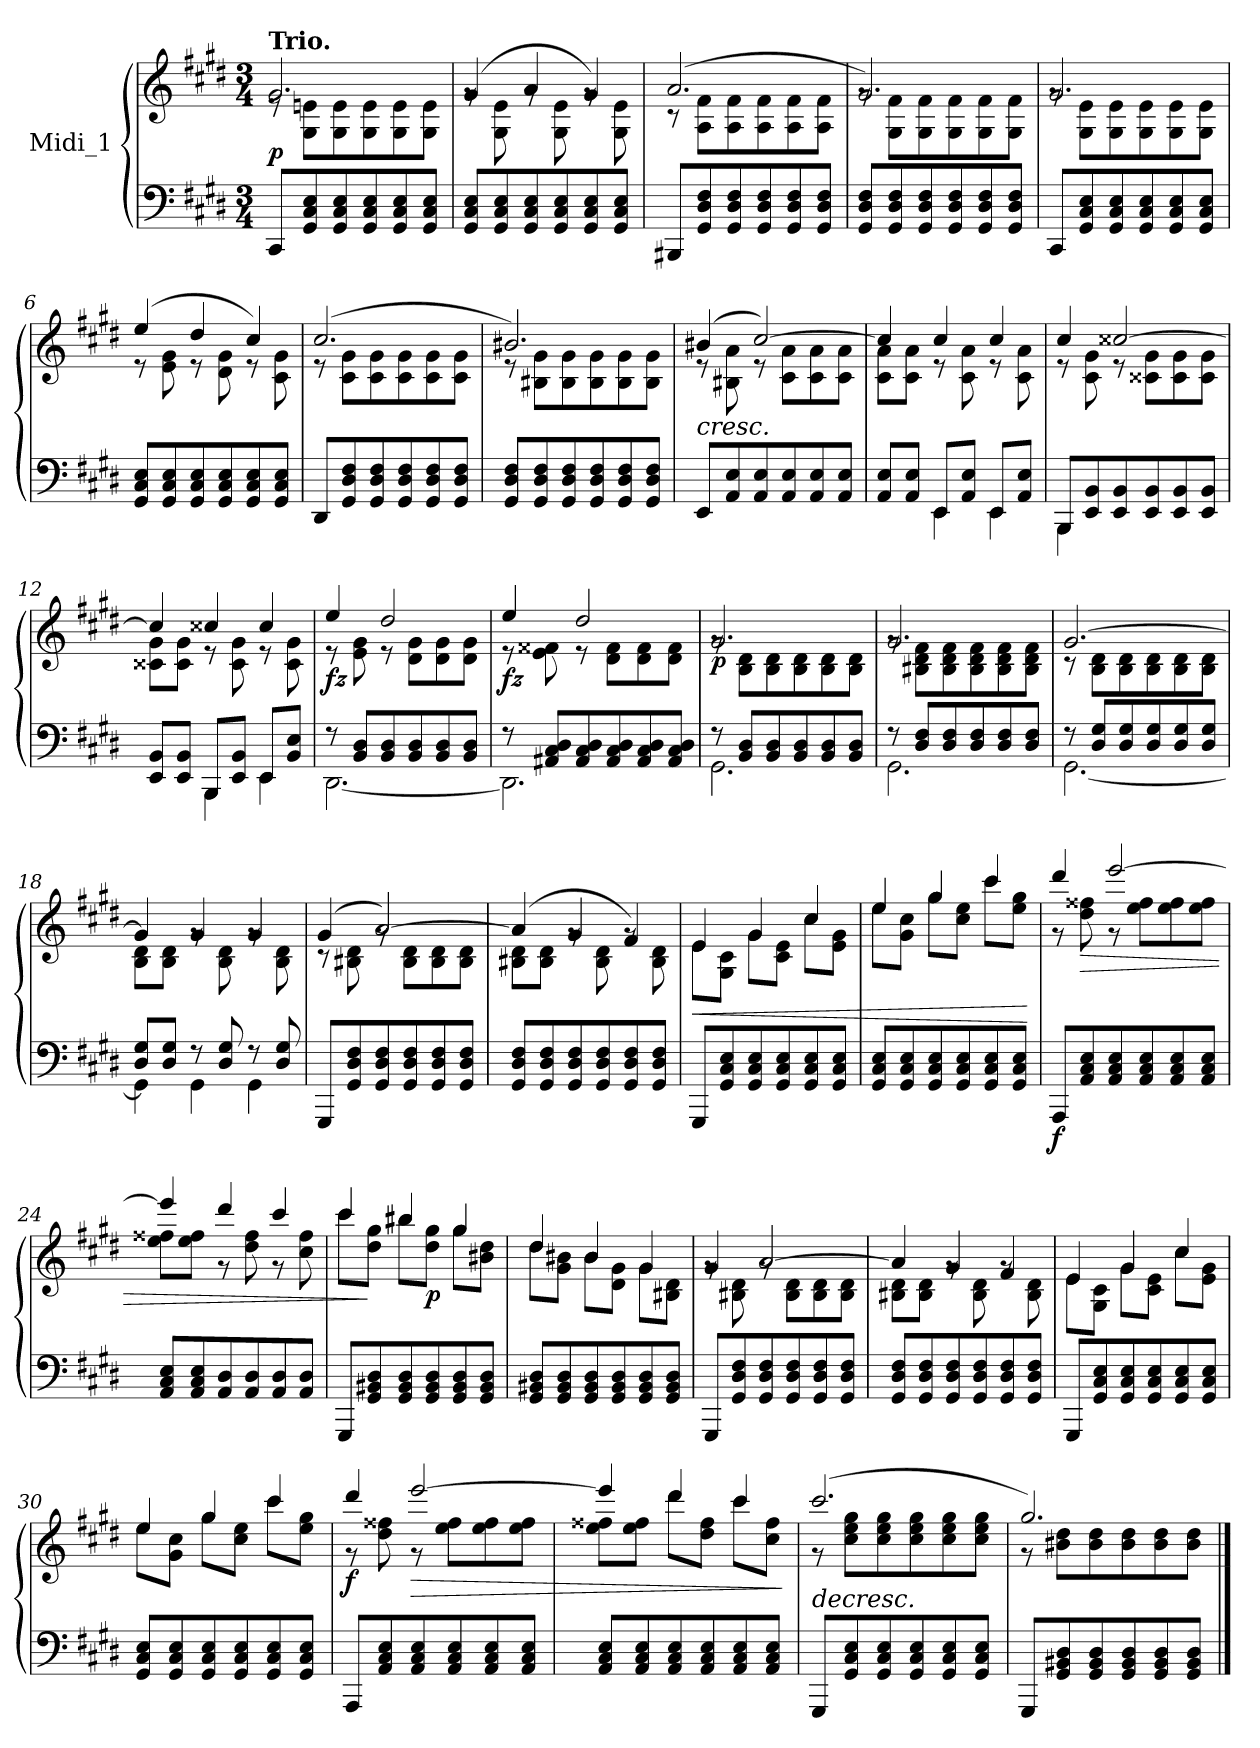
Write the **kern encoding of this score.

**kern	**kern	**dynam
*part1	*part1	*part1
*staff2	*staff1	*staff1/2
*I"Midi_1	*	*
*clefF4	*clefG2	*
*k[f#c#g#d#]	*k[f#c#g#d#]	*
*E:	*E:	*
*M3/4	*M3/4	*
=1	=1	=1
*	*^	*
!	!LO:TX:a:B:t=Trio.	!	!
!	!	!	!LO:DY:a=2
8CC#/L	2.g#/	8re	p
8GG#/ 8C#/ 8E/	.	8G#i\ 8eni\L	.
8GG#/ 8C#/ 8E/	.	8G#\ 8e\	.
8GG#/ 8C#/ 8E/	.	8G#\ 8e\	.
8GG#/ 8C#/ 8E/	.	8G#\ 8e\	.
8GG#/ 8C#/ 8E/J	.	8G#\ 8e\J	.
=2	=2	=2	=2
8GG#/ 8C#/ 8E/L	(>4g#/	8rg	.
8GG#/ 8C#/ 8E/	.	8G#\ 8e\	.
8GG#/ 8C#/ 8E/	4a/	8rg	.
8GG#/ 8C#/ 8E/	.	8G#\ 8e\	.
8GG#/ 8C#/ 8E/	4g#/)	8rg	.
8GG#/ 8C#/ 8E/J	.	8G#\ 8e\	.
=3	=3	=3	=3
8BBB#X/L	(>2.a/	8r	.
8GG#/ 8D#/ 8F#/	.	8A\ 8f#\L	.
8GG#/ 8D#/ 8F#/	.	8A\ 8f#\	.
8GG#/ 8D#/ 8F#/	.	8A\ 8f#\	.
8GG#/ 8D#/ 8F#/	.	8A\ 8f#\	.
8GG#/ 8D#/ 8F#/J	.	8A\ 8f#\J	.
=4	=4	=4	=4
8GG#/ 8D#/ 8F#/L	2.g#/)	8rg	.
8GG#/ 8D#/ 8F#/	.	8G#\ 8f#\L	.
8GG#/ 8D#/ 8F#/	.	8G#\ 8f#\	.
8GG#/ 8D#/ 8F#/	.	8G#\ 8f#\	.
8GG#/ 8D#/ 8F#/	.	8G#\ 8f#\	.
8GG#/ 8D#/ 8F#/J	.	8G#\ 8f#\J	.
=5	=5	=5	=5
8CC#/L	2.g#/	8rg	.
8GG#/ 8C#/ 8E/	.	8G#\ 8e\L	.
8GG#/ 8C#/ 8E/	.	8G#\ 8e\	.
8GG#/ 8C#/ 8E/	.	8G#\ 8e\	.
8GG#/ 8C#/ 8E/	.	8G#\ 8e\	.
8GG#/ 8C#/ 8E/J	.	8G#\ 8e\J	.
=6	=6	=6	=6
8GG#/ 8C#/ 8E/L	(>4ee/	8r	.
8GG#/ 8C#/ 8E/	.	8e\ 8g#\	.
8GG#/ 8C#/ 8E/	4dd#/	8r	.
8GG#/ 8C#/ 8E/	.	8d#\ 8g#\	.
8GG#/ 8C#/ 8E/	4cc#/)	8r	.
8GG#/ 8C#/ 8E/J	.	8c#\ 8g#\	.
!!LO:LB:g=z	!!
=7	=7	=7	=7
8DD#/L	(>2.cc#/	8r	.
8GG#/ 8D#/ 8F#/	.	8c#\ 8g#\L	.
8GG#/ 8D#/ 8F#/	.	8c#\ 8g#\	.
8GG#/ 8D#/ 8F#/	.	8c#\ 8g#\	.
8GG#/ 8D#/ 8F#/	.	8c#\ 8g#\	.
8GG#/ 8D#/ 8F#/J	.	8c#\ 8g#\J	.
=8	=8	=8	=8
8GG#/ 8D#/ 8F#/L	2.b#X/)	8r	.
8GG#/ 8D#/ 8F#/	.	8B#X\ 8g#\L	.
8GG#/ 8D#/ 8F#/	.	8B#\ 8g#\	.
8GG#/ 8D#/ 8F#/	.	8B#\ 8g#\	.
8GG#/ 8D#/ 8F#/	.	8B#\ 8g#\	.
8GG#/ 8D#/ 8F#/J	.	8B#\ 8g#\J	.
=9	=9	=9	=9
!LO:TX:a:i:t=cresc.	!	!	!
8EE/L	(>4b#X/	8r	.
8AA/ 8E/	.	8B#X\ 8a\	.
8AA/ 8E/	[2cc#/)	8r	.
8AA/ 8E/	.	8c#\ 8a\L	.
8AA/ 8E/	.	8c#\ 8a\	.
8AA/ 8E/J	.	8c#\ 8a\J	.
=10	=10	=10	=10
*^	*	*	*
8AA/ 8E/L	4ryy	4cc#/]	8c#\ 8a\L	.
8AA/ 8E/J	.	.	8c#\ 8a\J	.
8EE/L	4EE\	4cc#/	8r	.
8AA/ 8E/J	.	.	8c#\ 8a\	.
8EE/L	4EE\	4cc#/	8r	.
8AA/ 8E/J	.	.	8c#\ 8a\	.
=11	=11	=11	=11	=11
8BBB/L	4BBB\	4cc#/	8r	.
8EE/ 8BB/	.	.	8c#\ 8g#\	.
8EE/ 8BB/	2ryy	[2cc##X/	8r	.
8EE/ 8BB/	.	.	8c##X\ 8g#\L	.
8EE/ 8BB/	.	.	8c##\ 8g#\	.
8EE/ 8BB/J	.	.	8c##\ 8g#\J	.
!!LO:LB:g=z	!!
=12	=12	=12	=12	=12
8EE/ 8BB/L	4ryy	4cc##/]	8c##X\ 8g#\L	.
8EE/ 8BB/J	.	.	8c##\ 8g#\J	.
8BBB/L	4BBB\	4cc##X/	8r	.
8EE/ 8BB/J	.	.	8c##\ 8g#\	.
8EE/L	4EE\	4cc##/	8r	.
8BB/ 8E/J	.	.	8c##\ 8g#\	.
=13	=13	=13	=13	=13
!	!	!	!	!LO:DY:b
8r	[2.DD#\	4ee/	8r	fz
8BB/ 8D#/L	.	.	8e\ 8g#\	.
8BB/ 8D#/	.	2dd#/	8r	.
8BB/ 8D#/	.	.	8d#\ 8g#\L	.
8BB/ 8D#/	.	.	8d#\ 8g#\	.
8BB/ 8D#/J	.	.	8d#\ 8g#\J	.
=14	=14	=14	=14	=14
!	!	!	!	!LO:DY:b
8r	2.DD#\]	4ee/	8r	fz
8AA#X/ 8C#/ 8D#/L	.	.	8e\ 8f##X\	.
8AA#/ 8C#/ 8D#/	.	2dd#/	8r	.
8AA#/ 8C#/ 8D#/	.	.	8d#\ 8f##\L	.
8AA#/ 8C#/ 8D#/	.	.	8d#\ 8f##\	.
8AA#/ 8C#/ 8D#/J	.	.	8d#\ 8f##\J	.
=15	=15	=15	=15	=15
!	!	!	!	!LO:DY:b
8r	2.GG#\	2.g#/	8rg	p
8BB/ 8D#/L	.	.	8B\ 8d#\L	.
8BB/ 8D#/	.	.	8B\ 8d#\	.
8BB/ 8D#/	.	.	8B\ 8d#\	.
8BB/ 8D#/	.	.	8B\ 8d#\	.
8BB/ 8D#/J	.	.	8B\ 8d#\J	.
=16	=16	=16	=16	=16
8r	2.GG#\	2.g#/	8rg	.
8D#/ 8F#/L	.	.	8B#X\ 8d#\ 8f#\L	.
8D#/ 8F#/	.	.	8B#\ 8d#\ 8f#\	.
8D#/ 8F#/	.	.	8B#\ 8d#\ 8f#\	.
8D#/ 8F#/	.	.	8B#\ 8d#\ 8f#\	.
8D#/ 8F#/J	.	.	8B#\ 8d#\ 8f#\J	.
!!LO:LB:g=z	!!
=17	=17	=17	=17	=17
8r	[2.GG#\	[2.g#/	8r	.
8D#/ 8G#/L	.	.	8B\ 8d#\L	.
8D#/ 8G#/	.	.	8B\ 8d#\	.
8D#/ 8G#/	.	.	8B\ 8d#\	.
8D#/ 8G#/	.	.	8B\ 8d#\	.
8D#/ 8G#/J	.	.	8B\ 8d#\J	.
=18	=18	=18	=18	=18
8D#/ 8G#/L	4GG#\]	4g#/]	8B\ 8d#\L	.
8D#/ 8G#/J	.	.	8B\ 8d#\J	.
8r	4GG#\	4g#/	8rg	.
8D#/ 8G#/	.	.	8B\ 8d#\	.
8r	4GG#\	4g#/	8rg	.
8D#/ 8G#/	.	.	8B\ 8d#\	.
*v	*v	*	*	*
=19	=19	=19	=19
8GGG#/L	(>4g#/	8r	.
8GG#/ 8D#/ 8F#/	.	8B#X\ 8d#\	.
8GG#/ 8D#/ 8F#/	[2a/)	8rg	.
8GG#/ 8D#/ 8F#/	.	8B#\ 8d#\L	.
8GG#/ 8D#/ 8F#/	.	8B#\ 8d#\	.
8GG#/ 8D#/ 8F#/J	.	8B#\ 8d#\J	.
=20	=20	=20	=20
8GG#/ 8D#/ 8F#/L	(>4a/]	8B#X\ 8d#\L	.
8GG#/ 8D#/ 8F#/	.	8B#\ 8d#\J	.
8GG#/ 8D#/ 8F#/	4g#/	8rg	.
8GG#/ 8D#/ 8F#/	.	8B#\ 8d#\	.
8GG#/ 8D#/ 8F#/	4f#/)	8rg	.
8GG#/ 8D#/ 8F#/J	.	8B#\ 8d#\	.
=21	=21	=21	=21
!	!	!	!LO:HP:b
8GGG#/L	4e/	8e\L	<
8GG#/ 8C#/ 8E/	.	8G#\ 8c#\J	.
8GG#/ 8C#/ 8E/	4g#/	8g#\L	.
8GG#/ 8C#/ 8E/	.	8c#\ 8e\J	.
8GG#/ 8C#/ 8E/	4cc#/	8cc#\L	.
8GG#/ 8C#/ 8E/J	.	8e\ 8g#\J	.
=22	=22	=22	=22
8GG#/ 8C#/ 8E/L	4ee/	8ee\L	.
8GG#/ 8C#/ 8E/	.	8g#\ 8cc#\J	.
8GG#/ 8C#/ 8E/	4gg#/	8gg#\L	.
8GG#/ 8C#/ 8E/	.	8cc#\ 8ee\J	.
8GG#/ 8C#/ 8E/	4ccc#/	8ccc#\L	.
8GG#/ 8C#/ 8E/J	.	8ee\ 8gg#\J	.
*	*v	*v	*
.	.	[
!!LO:LB:g=z
=23	=23	=23
*	*^	*
!	!	!	!LO:DY:b=2
8AAA/L	4ddd#/	8r	f
!	!	!	!LO:HP:b
8AA/ 8C#/ 8E/	.	8dd#\ 8ff##X\	>
8AA/ 8C#/ 8E/	[2eee/	8r	.
8AA/ 8C#/ 8E/	.	8ee\ 8ff##\L	.
8AA/ 8C#/ 8E/	.	8ee\ 8ff##\	.
8AA/ 8C#/ 8E/J	.	8ee\ 8ff##\J	.
=24	=24	=24	=24
8AA/ 8C#/ 8E/L	4eee/]	8ee\ 8ff##X\L	.
8AA/ 8C#/ 8E/	.	8ee\ 8ff##\J	.
8AA/ 8D#/	4ddd#/	8r	.
8AA/ 8D#/	.	8dd#\ 8ff##\	.
8AA/ 8D#/	4ccc#/	8r	.
8AA/ 8D#/J	.	8cc#\ 8ff##\	.
=25	=25	=25	=25
8GGG#/L	4ccc#/	8ccc#\L	.
8GG#/ 8BB#X/ 8D#/	.	8dd#\ 8gg#\J	]
8GG#/ 8BB#/ 8D#/	4bb#X/	8bb#\L	.
!	!	!	!LO:DY:b
8GG#/ 8BB#/ 8D#/	.	8dd#\ 8gg#\J	p
8GG#/ 8BB#/ 8D#/	4gg#/	8gg#\L	.
8GG#/ 8BB#/ 8D#/J	.	8b#X\ 8dd#\J	.
=26	=26	=26	=26
8GG#/ 8BB#X/ 8D#/L	4dd#/	8dd#\L	.
8GG#/ 8BB#/ 8D#/	.	8g#\ 8b#X\J	.
8GG#/ 8BB#/ 8D#/	4b#/	8b#\L	.
8GG#/ 8BB#/ 8D#/	.	8d#\ 8g#\J	.
8GG#/ 8BB#/ 8D#/	4g#/	8g#\L	.
8GG#/ 8BB#/ 8D#/J	.	8B#X\ 8d#\J	.
=27	=27	=27	=27
8GGG#/L	4g#/	8rg	.
8GG#/ 8D#/ 8F#/	.	8B#X\ 8d#\	.
8GG#/ 8D#/ 8F#/	[2a/	8rg	.
8GG#/ 8D#/ 8F#/	.	8B#\ 8d#\L	.
8GG#/ 8D#/ 8F#/	.	8B#\ 8d#\	.
8GG#/ 8D#/ 8F#/J	.	8B#\ 8d#\J	.
=28	=28	=28	=28
8GG#/ 8D#/ 8F#/L	4a/]	8B#X\ 8d#\L	.
8GG#/ 8D#/ 8F#/	.	8B#\ 8d#\J	.
8GG#/ 8D#/ 8F#/	4g#/	8rg	.
8GG#/ 8D#/ 8F#/	.	8B#\ 8d#\	.
8GG#/ 8D#/ 8F#/	4f#/	8rg	.
8GG#/ 8D#/ 8F#/J	.	8B#\ 8d#\	.
!!LO:LB:g=z	!!
=29	=29	=29	=29
8GGG#/L	4e/	8e\L	.
8GG#/ 8C#/ 8E/	.	8G#\ 8c#\J	.
8GG#/ 8C#/ 8E/	4g#/	8g#\L	.
8GG#/ 8C#/ 8E/	.	8c#\ 8e\J	.
8GG#/ 8C#/ 8E/	4cc#/	8cc#\L	.
8GG#/ 8C#/ 8E/J	.	8e\ 8g#\J	.
=30	=30	=30	=30
8GG#/ 8C#/ 8E/L	4ee/	8ee\L	.
8GG#/ 8C#/ 8E/	.	8g#\ 8cc#\J	.
8GG#/ 8C#/ 8E/	4gg#/	8gg#\L	.
8GG#/ 8C#/ 8E/	.	8cc#\ 8ee\J	.
8GG#/ 8C#/ 8E/	4ccc#/	8ccc#\L	.
8GG#/ 8C#/ 8E/J	.	8ee\ 8gg#\J	.
=31	=31	=31	=31
!	!	!	!LO:DY:b
8AAA/L	4ddd#/	8r	f
8AA/ 8C#/ 8E/	.	8dd#\ 8ff##X\	.
!	!	!	!LO:HP:b
8AA/ 8C#/ 8E/	[2eee/	8r	>
8AA/ 8C#/ 8E/	.	8ee\ 8ff##\L	.
8AA/ 8C#/ 8E/	.	8ee\ 8ff##\	.
8AA/ 8C#/ 8E/J	.	8ee\ 8ff##\J	.
=32	=32	=32	=32
8AA/ 8C#/ 8E/L	4eee/]	8ee\ 8ff##X\L	.
8AA/ 8C#/ 8E/	.	8ee\ 8ff##\J	.
8AA/ 8C#/ 8E/	4ddd#/	8ddd#\L	.
8AA/ 8C#/ 8E/	.	8dd#\ 8ff##\J	.
8AA/ 8C#/ 8E/	4ccc#/	8ccc#\L	.
8AA/ 8C#/ 8E/J	.	8cc#\ 8ff##\J	.
*	*v	*v	*
.	.	]
=33	=33	=33
*	*^	*
!LO:TX:a:i:t=decresc.	!	!	!
8GGG#/L	(>2.ccc#/	8r	.
8GG#/ 8C#/ 8E/	.	8cc#\ 8ee\ 8gg#\L	.
8GG#/ 8C#/ 8E/	.	8cc#\ 8ee\ 8gg#\	.
8GG#/ 8C#/ 8E/	.	8cc#\ 8ee\ 8gg#\	.
8GG#/ 8C#/ 8E/	.	8cc#\ 8ee\ 8gg#\	.
8GG#/ 8C#/ 8E/J	.	8cc#\ 8ee\ 8gg#\J	.
=34	=34	=34	=34
8GGG#/L	2.gg#/)	8r	.
8GG#/ 8BB#X/ 8D#/	.	8b#X\ 8dd#\L	.
8GG#/ 8BB#/ 8D#/	.	8b#\ 8dd#\	.
8GG#/ 8BB#/ 8D#/	.	8b#\ 8dd#\	.
8GG#/ 8BB#/ 8D#/	.	8b#\ 8dd#\	.
8GG#/ 8BB#/ 8D#/J	.	8b#\ 8dd#\J	.
*	*v	*v	*
==	==	==
*-	*-	*-
